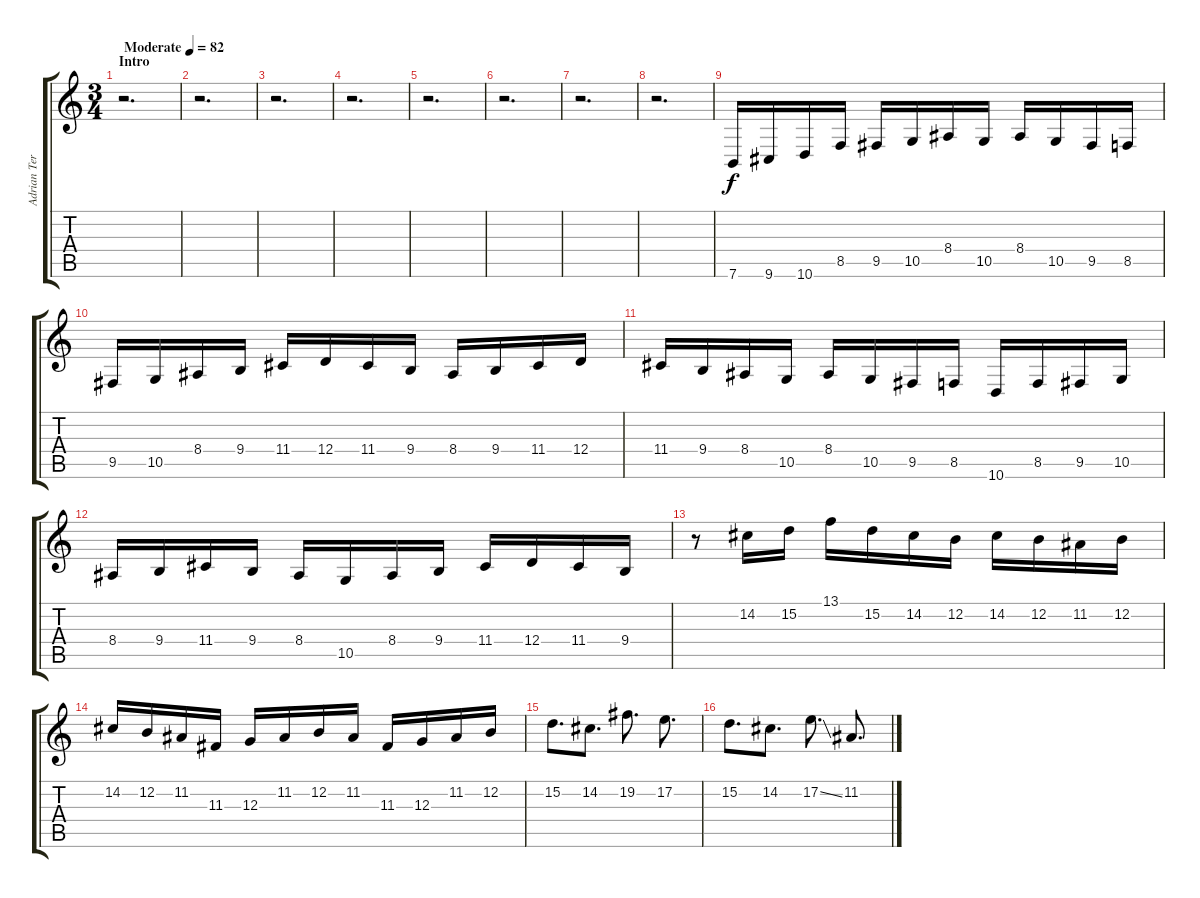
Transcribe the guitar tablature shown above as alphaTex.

\track ("Adrian Terrazas Gonzales" "Adrian Ter") {instrument tenorsax}
\staff {score tabs}
\tuning (E4 B3 G3 D3 A2 E2) {hide}
\ts (3 4)
\section ("" "Intro")
\tempo (82 "Moderate")
\clef g2
\ks c
r.2{d dy f instrument tenorsax} |
r.2{d} |
r.2{d} |
r.2{d} |
r.2{d} |
r.2{d} |
r.2{d} |
r.2{d} |
7.6.16 9.6.16 10.6.16 8.5.16 9.5.16 10.5.16 8.4.16 10.5.16 8.4.16 10.5.16 9.5.16 8.5.16 |
9.5.16 10.5.16 8.4.16 9.4.16 11.4.16 12.4.16 11.4.16 9.4.16 8.4.16 9.4.16 11.4.16 12.4.16 |
11.4.16 9.4.16 8.4.16 10.5.16 8.4.16 10.5.16 9.5.16 8.5.16 10.6.16 8.5.16 9.5.16 10.5.16 |
8.4.16 9.4.16 11.4.16 9.4.16 8.4.16 10.5.16 8.4.16 9.4.16 11.4.16 12.4.16 11.4.16 9.4.16 |
r.8 14.2.16 15.2.16 13.1.16 15.2.16 14.2.16 12.2.16 14.2.16 12.2.16 11.2.16 12.2.16 |
14.2.16 12.2.16 11.2.16 11.3.16 12.3.16 11.2.16 12.2.16 11.2.16 11.3.16 12.3.16 11.2.16 12.2.16 |
15.2.8{d} 14.2.8{d} 19.2.8{d} 17.2.8{d} |
15.2.8{d} 14.2.8{d} 17.2{ss}.8{d} 11.2.8{d}
